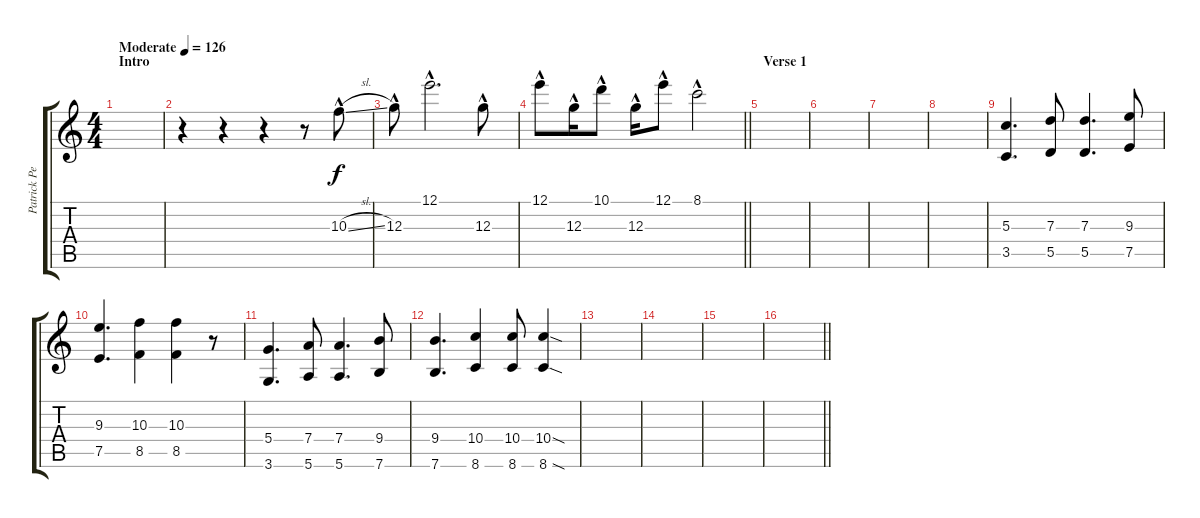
\track ("Patrick Pentland" "Patrick Pe") {instrument electricguitarclean}
\staff {score tabs}
\tuning (E4 B3 G3 D3 A2 E2) {hide}
\ts (4 4)
\section ("" "Intro")
\tempo (126 "Moderate")
\clef g2
\ks c
|
r.4 r.4 r.4 r.8 10.3{sl hac}.8 |
12.3{hac}.8 12.1{hac}.2{d} 12.3{hac}.8 |
\barLineRight lightlight
12.1{hac}.8 12.3{hac}.16 10.1{hac}.8 12.3{hac}.16 12.1{hac}.8 8.1{hac}.2 |
\section ("" "Verse 1")
|
|
|
|
(5.3 3.5).4{d dy f volume 10 instrument electricguitarclean} (7.3 5.5).8 (7.3 5.5).4{d} (9.3 7.5).8 |
(9.3 7.5).4{d} (10.3 8.5).4 (10.3 8.5).4 r.8 |
(5.4 3.6).4{d} (7.4 5.6).8 (7.4 5.6).4{d} (9.4 7.6).8 |
(9.4 7.6).4{d} (10.4 8.6).4 (10.4 8.6).8 (10.4{sod} 8.6{sod}).4 |
|
|
|
\barLineRight lightlight
